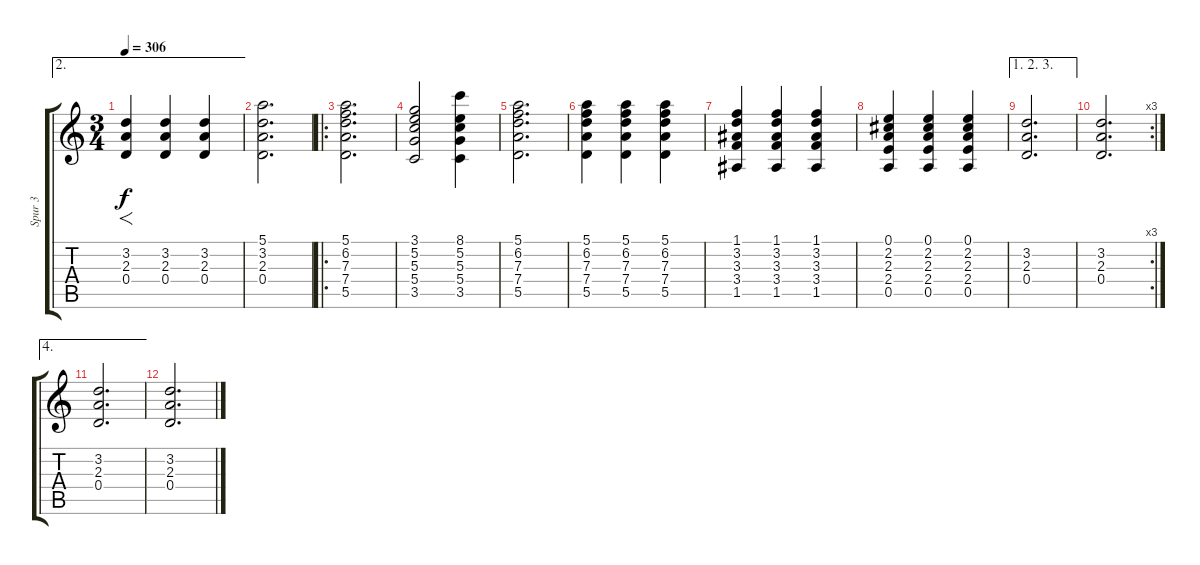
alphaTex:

\track ("Spur 3" "Spur 3") {instrument distortionguitar}
\staff {score tabs}
\tuning (E4 B3 G3 D3 A2 E2) {hide}
\ae 2
\ts (3 4)
\tempo 306
\clef g2
\ks c
(3.2 2.3 0.4).4{f dy f} (3.2 2.3 0.4).4 (3.2 2.3 0.4).4 |
(5.1 3.2 2.3 0.4).2{d} |
\ro
(5.1 6.2 7.3 7.4 5.5).2{d} |
(3.1 5.2 5.3 5.4 3.5).2 (8.1 5.2 5.3 5.4 3.5).4 |
(5.1 6.2 7.3 7.4 5.5).2{d} |
(5.1 6.2 7.3 7.4 5.5).4 (5.1 6.2 7.3 7.4 5.5).4 (5.1 6.2 7.3 7.4 5.5).4 |
(1.1 3.2 3.3 3.4 1.5).4 (1.1 3.2 3.3 3.4 1.5).4 (1.1 3.2 3.3 3.4 1.5).4 |
(0.1 2.2 2.3 2.4 0.5).4 (0.1 2.2 2.3 2.4 0.5).4 (0.1 2.2 2.3 2.4 0.5).4 |
\ae (1 2 3)
(3.2 2.3 0.4).2{d} |
\rc 3
(3.2 2.3 0.4).2{d} |
\ae 4
(3.2 2.3 0.4).2{d} |
(3.2 2.3 0.4).2{d}
